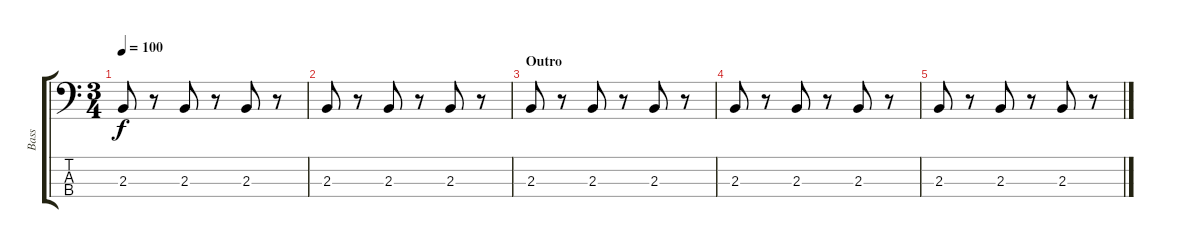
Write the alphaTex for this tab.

\track ("Bass" "Bass") {instrument electricbassfinger}
\staff {score tabs}
\tuning (G2 D2 A1 E1) {hide}
\ts (3 4)
\tempo 100
\clef f4
\ks c
2.3.8{dy f} r.8 2.3.8 r.8 2.3.8 r.8 |
2.3.8 r.8 2.3.8 r.8 2.3.8 r.8 |
\section ("" "Outro")
2.3.8{volume 11} r.8 2.3.8 r.8 2.3.8 r.8 |
2.3.8{volume 8} r.8 2.3.8 r.8 2.3.8 r.8 |
2.3.8{volume 5} r.8 2.3.8 r.8 2.3.8 r.8
